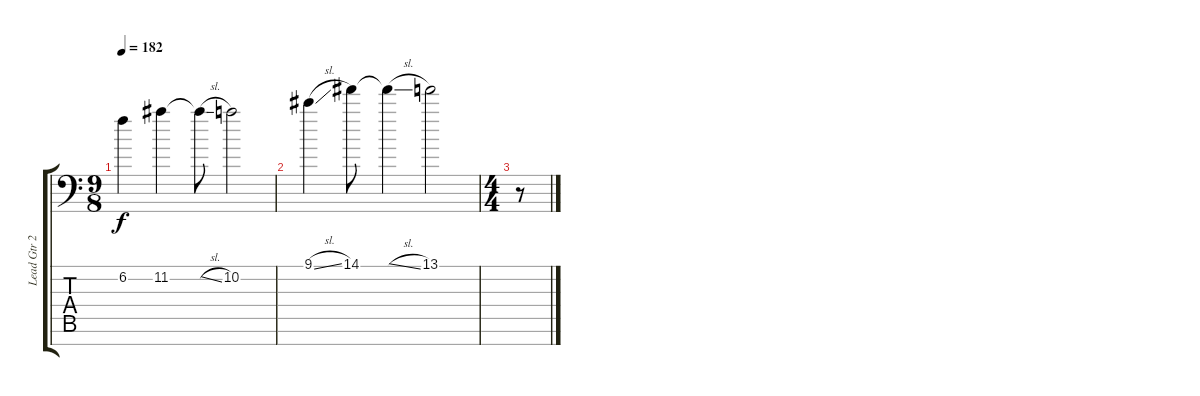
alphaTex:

\track ("Lead Gtr 2" "Lead Gtr 2") {instrument distortionguitar}
\staff {score tabs}
\tuning (E4 B3 G3 D3 A2 E2 A1) {hide}
\ts (9 8)
\tempo 182
\clef f4
\ks c
6.2{t}.4{dy f} 11.2.4 11.2{sl t}.8 10.2.2 |
9.1{sl}.4 14.1.8 14.1{sl t}.4 13.1.2 |
\ts (4 4)
r.8
